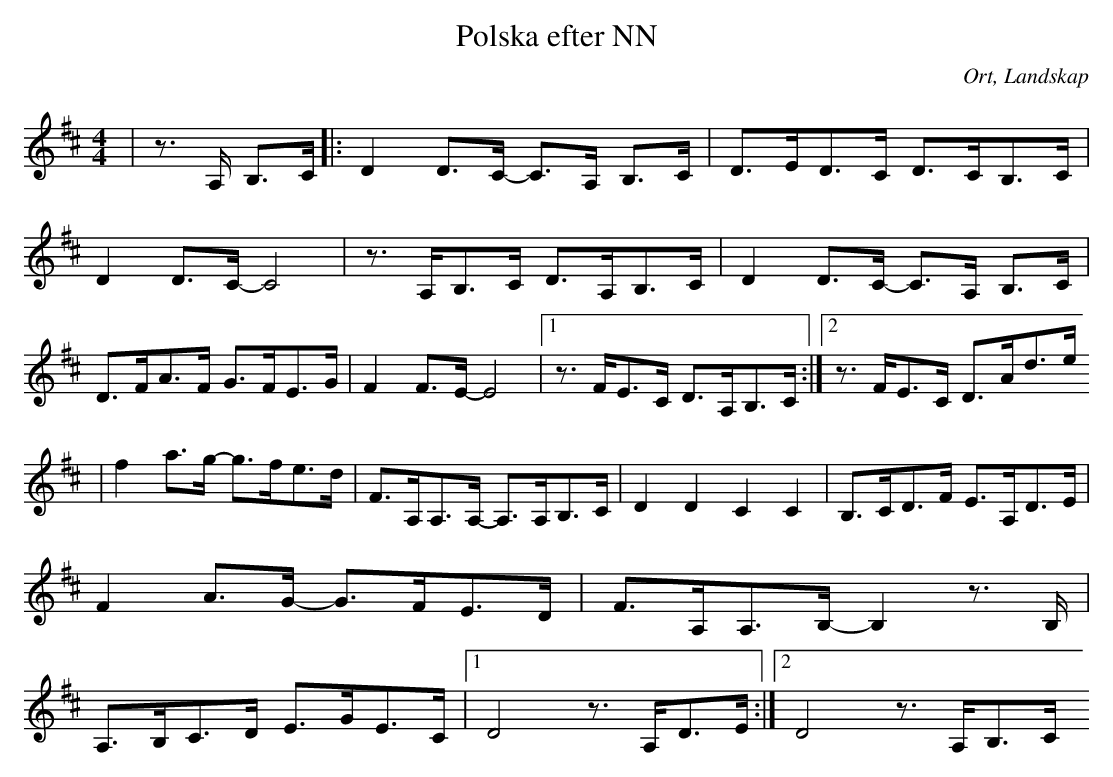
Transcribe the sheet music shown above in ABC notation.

X:1
T:Polska efter NN
O:Ort, Landskap
M:4/4
L:1/8
K:D
| z>A, B,>C |: D2 D>C - C>A, B,>C | D>ED>C D>CB,>C | D2 D>C - C4 | z>A,B,>C D>A,B,>C | D2 D>C - C>A, B,>C | D>FA>F G>FE>G | F2 F>E - E4 |1 z>FE>C D>A,B,>C :|2 z>FE>C D>Ad>e
| f2 a>g - g>fe>d | F>A,A,>A, - A,>A,B,>C | D2 D2 C2 C2 | B,>CD>F E>A,D>E | F2 A>G - G>FE>D | F>A,A,>B, - B,2 z>B, | A,>B,C>D E>GE>C |1 D4  z>A,D>E :|2 D4 z>A,B,>C
